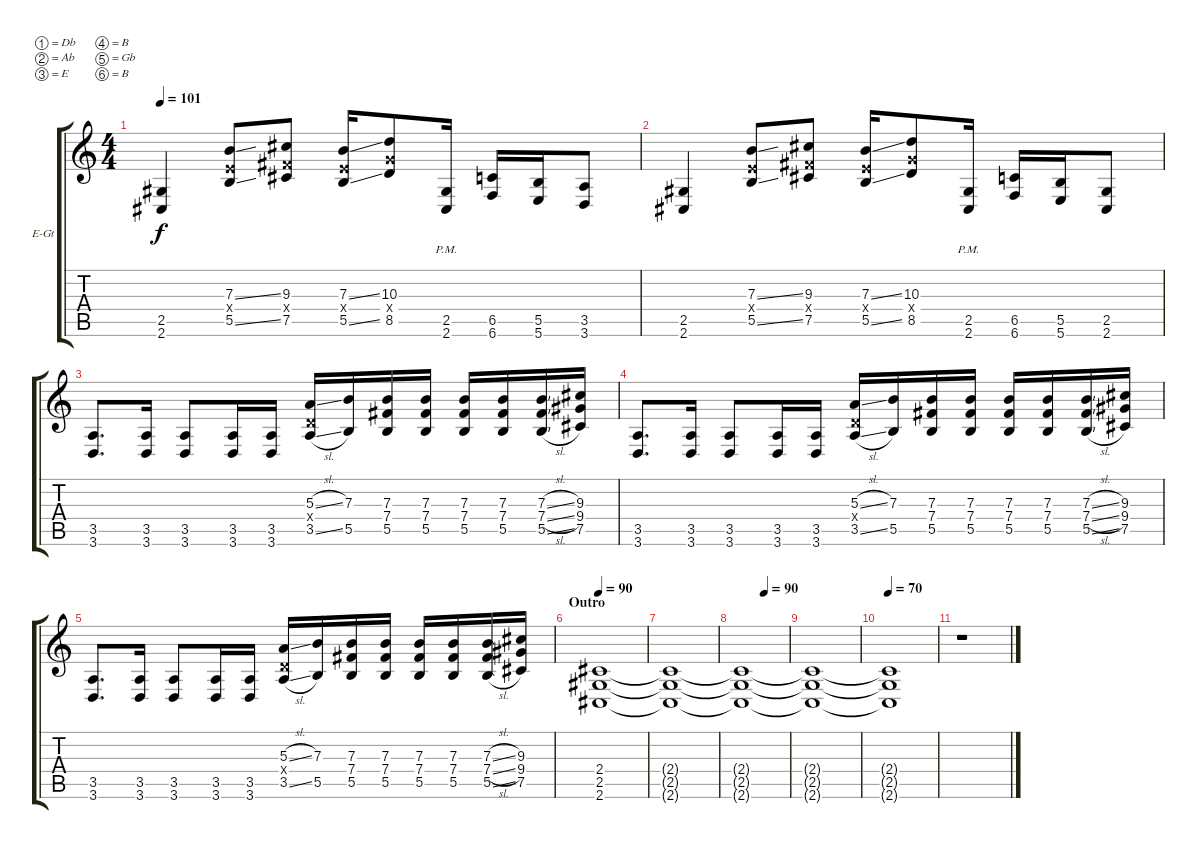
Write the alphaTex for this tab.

\bracketExtendMode groupsimilarinstruments
\firstSystemTrackNameOrientation horizontal
\otherSystemsTrackNameOrientation horizontal
\track ("Ahrue Luster (Distortion)" "E-Gt") {instrument overdrivenguitar}
\staff {score tabs}
\tuning (Db4 Ab3 E3 B2 Gb2 B1)
\ts (4 4)
\tempo 101
\clef g2
\ks c
(2.5 2.6).4{dy f} (7.3{ss} 5.4{x} 5.5{ss}).8 (9.3 7.4{x} 7.5).8 (7.3{ss} 5.4{x} 5.5{ss}).16 (10.3 8.4{x} 8.5).8 (2.5{pm} 2.6{pm}).16 (6.5 6.6).16 (5.5 5.6).16 (3.5 3.6).8 |
(2.5 2.6).4 (7.3{ss} 5.4{x} 5.5{ss}).8 (9.3 7.4{x} 7.5).8 (7.3{ss} 5.4{x} 5.5{ss}).16 (10.3 8.4{x} 8.5).8 (2.5{pm} 2.6{pm}).16 (6.5 6.6).16 (5.5 5.6).16 (2.5 2.6).8 |
(3.5 3.6).8{d} (3.5 3.6).16 (3.5 3.6).8 (3.5 3.6).16 (3.5 3.6).16 (5.3{sl} 3.4{x} 3.5{sl}).16 (7.3 5.5).16 (7.3 7.4 5.5).16 (7.3 7.4 5.5).16 (7.3 7.4 5.5).16 (7.3 7.4 5.5).16 (7.3{sl} 7.4{sl} 5.5{sl}).16 (9.3 9.4 7.5).16 |
(3.5 3.6).8{d} (3.5 3.6).16 (3.5 3.6).8 (3.5 3.6).16 (3.5 3.6).16 (5.3{sl} 3.4{x} 3.5{sl}).16 (7.3 5.5).16 (7.3 7.4 5.5).16 (7.3 7.4 5.5).16 (7.3 7.4 5.5).16 (7.3 7.4 5.5).16 (7.3{sl} 7.4{sl} 5.5{sl}).16 (9.3 9.4 7.5).16 |
(3.5 3.6).8{d} (3.5 3.6).16 (3.5 3.6).8 (3.5 3.6).16 (3.5 3.6).16 (5.3{sl} 3.4{x} 3.5{sl}).16 (7.3 5.5).16 (7.3 7.4 5.5).16 (7.3 7.4 5.5).16 (7.3 7.4 5.5).16 (7.3 7.4 5.5).16 (7.3{sl} 7.4{sl} 5.5{sl}).16 (9.3 9.4 7.5).16 |
\section ("" "Outro")
\tempo 90
(2.4 2.5 2.6).1 |
(2.4{t} 2.5{t} 2.6{t}).1 |
\tempo (90 0.5)
(2.4{t} 2.5{t} 2.6{t}).1 |
(2.4{t} 2.5{t} 2.6{t}).1 |
\tempo 70
(2.4{t} 2.5{t} 2.6{t}).1 |
r.1
